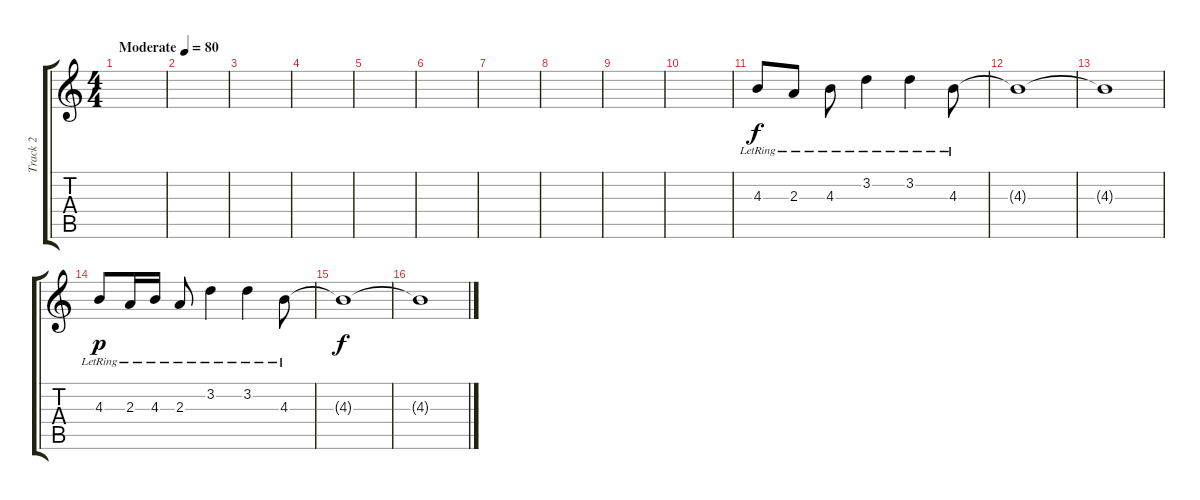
\track ("Track 2" "Track 2") {instrument electricguitarjazz}
\staff {score tabs}
\tuning (E4 B3 G3 D3 A2 E2) {hide}
\ts (4 4)
\tempo (80 "Moderate")
\clef g2
\ks c
|
|
|
|
|
|
|
|
|
|
4.3{lr}.8 2.3{lr}.8 4.3{lr}.8 3.2{lr}.4 3.2{lr}.4 4.3{lr}.8 |
4.3{t}.1 |
4.3{t}.1{dy f} |
4.3{lr}.8{dy p} 2.3{lr}.16 4.3{lr}.16 2.3{lr}.8 3.2{lr}.4 3.2{lr}.4 4.3{lr}.8 |
4.3{t}.1{dy f} |
4.3{t}.1
